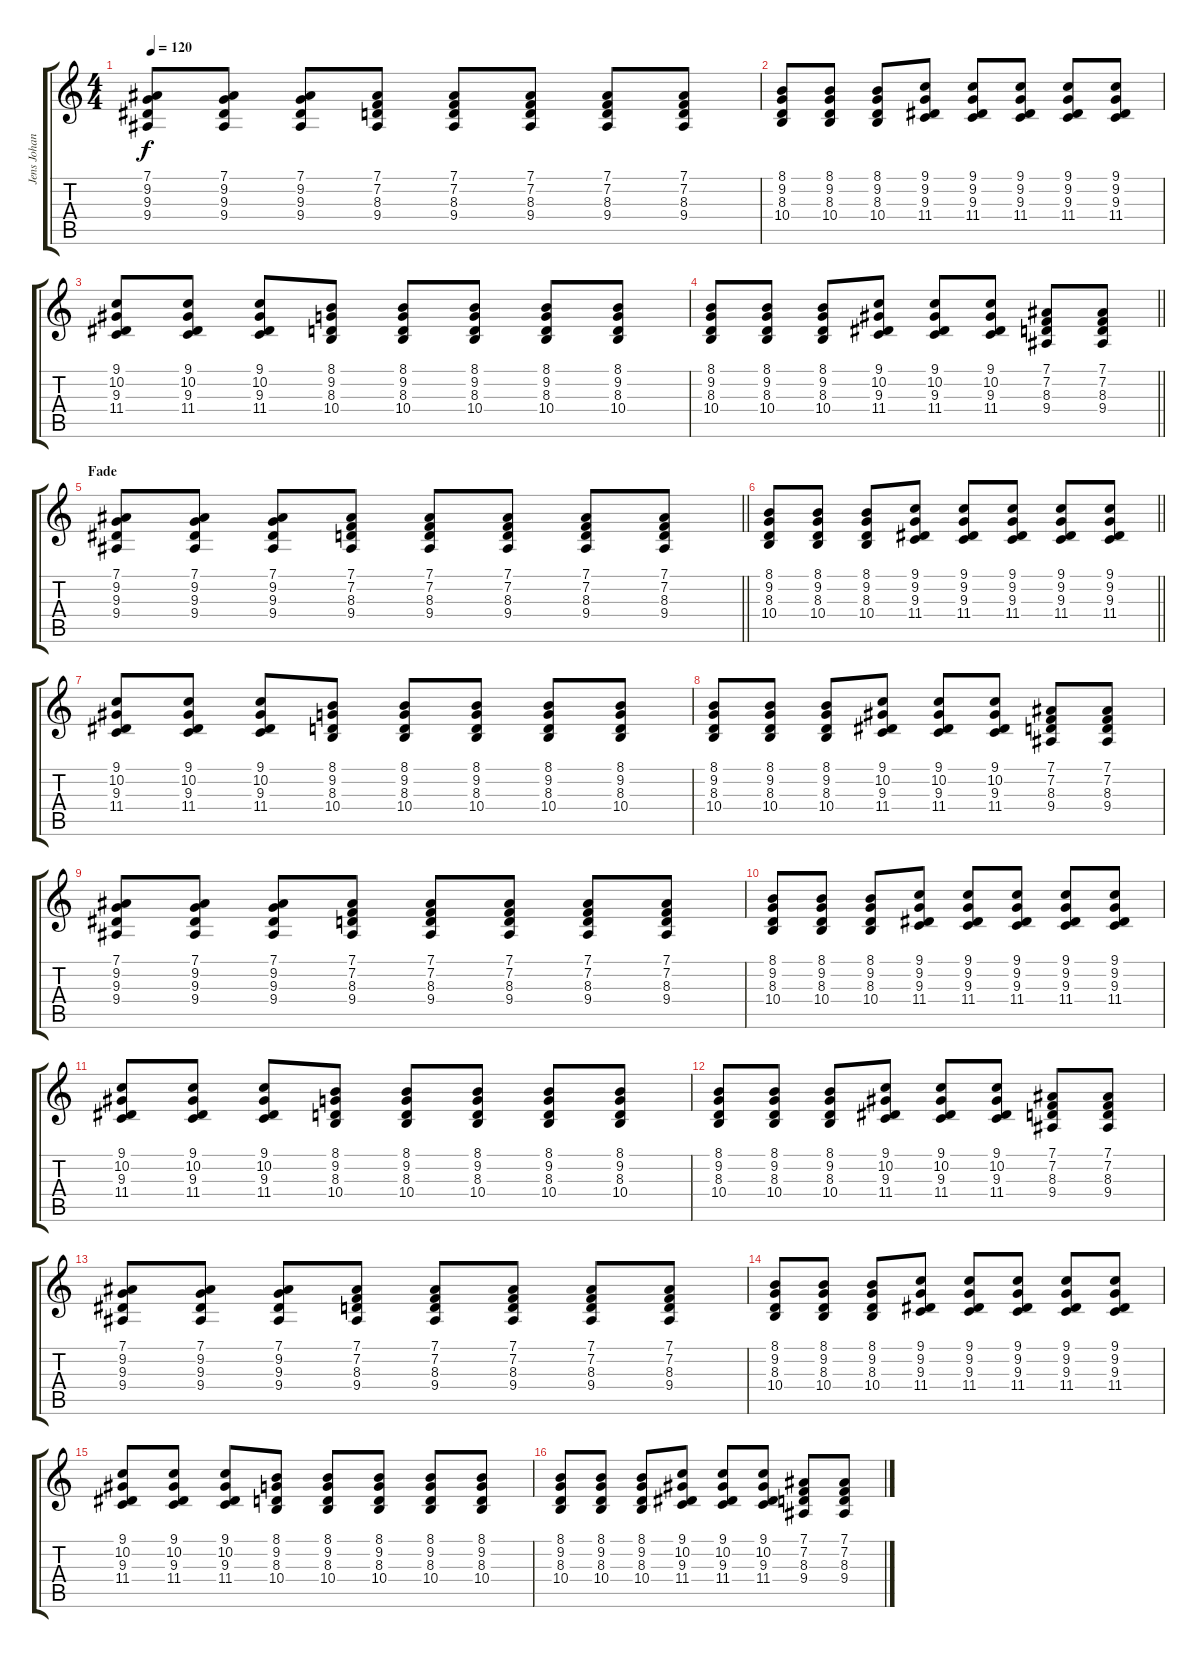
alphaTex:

\track ("Jens Johansson" "Jens Johan") {instrument honkytonkpiano}
\staff {score tabs}
\tuning (Eb4 Bb3 Gb3 Db3 Ab2 Eb2) {hide}
\ts (4 4)
\tempo 120
\clef g2
\ks c
(7.1 9.2 9.3 9.4).8{dy f} (7.1 9.2 9.3 9.4).8 (7.1 9.2 9.3 9.4).8 (7.1 7.2 8.3 9.4).8 (7.1 7.2 8.3 9.4).8 (7.1 7.2 8.3 9.4).8 (7.1 7.2 8.3 9.4).8 (7.1 7.2 8.3 9.4).8 |
(8.1 9.2 8.3 10.4).8 (8.1 9.2 8.3 10.4).8 (8.1 9.2 8.3 10.4).8 (9.1 9.2 9.3 11.4).8 (9.1 9.2 9.3 11.4).8 (9.1 9.2 9.3 11.4).8 (9.1 9.2 9.3 11.4).8 (9.1 9.2 9.3 11.4).8 |
(9.1 10.2 9.3 11.4).8 (9.1 10.2 9.3 11.4).8 (9.1 10.2 9.3 11.4).8 (8.1 9.2 8.3 10.4).8 (8.1 9.2 8.3 10.4).8 (8.1 9.2 8.3 10.4).8 (8.1 9.2 8.3 10.4).8 (8.1 9.2 8.3 10.4).8 |
\barLineRight lightlight
(8.1 9.2 8.3 10.4).8 (8.1 9.2 8.3 10.4).8 (8.1 9.2 8.3 10.4).8 (9.1 10.2 9.3 11.4).8 (9.1 10.2 9.3 11.4).8 (9.1 10.2 9.3 11.4).8 (7.1 7.2 8.3 9.4).8 (7.1 7.2 8.3 9.4).8 |
\section ("" "Fade")
\barLineRight lightlight
(7.1 9.2 9.3 9.4).8 (7.1 9.2 9.3 9.4).8 (7.1 9.2 9.3 9.4).8 (7.1 7.2 8.3 9.4).8 (7.1 7.2 8.3 9.4).8 (7.1 7.2 8.3 9.4).8 (7.1 7.2 8.3 9.4).8 (7.1 7.2 8.3 9.4).8 |
\barLineRight lightlight
(8.1 9.2 8.3 10.4).8 (8.1 9.2 8.3 10.4).8 (8.1 9.2 8.3 10.4).8 (9.1 9.2 9.3 11.4).8 (9.1 9.2 9.3 11.4).8 (9.1 9.2 9.3 11.4).8 (9.1 9.2 9.3 11.4).8 (9.1 9.2 9.3 11.4).8 |
(9.1 10.2 9.3 11.4).8 (9.1 10.2 9.3 11.4).8 (9.1 10.2 9.3 11.4).8 (8.1 9.2 8.3 10.4).8 (8.1 9.2 8.3 10.4).8 (8.1 9.2 8.3 10.4).8 (8.1 9.2 8.3 10.4).8 (8.1 9.2 8.3 10.4).8 |
(8.1 9.2 8.3 10.4).8 (8.1 9.2 8.3 10.4).8 (8.1 9.2 8.3 10.4).8 (9.1 10.2 9.3 11.4).8 (9.1 10.2 9.3 11.4).8 (9.1 10.2 9.3 11.4).8 (7.1 7.2 8.3 9.4).8 (7.1 7.2 8.3 9.4).8 |
(7.1 9.2 9.3 9.4).8 (7.1 9.2 9.3 9.4).8 (7.1 9.2 9.3 9.4).8 (7.1 7.2 8.3 9.4).8 (7.1 7.2 8.3 9.4).8 (7.1 7.2 8.3 9.4).8 (7.1 7.2 8.3 9.4).8 (7.1 7.2 8.3 9.4).8 |
(8.1 9.2 8.3 10.4).8 (8.1 9.2 8.3 10.4).8 (8.1 9.2 8.3 10.4).8 (9.1 9.2 9.3 11.4).8 (9.1 9.2 9.3 11.4).8 (9.1 9.2 9.3 11.4).8 (9.1 9.2 9.3 11.4).8 (9.1 9.2 9.3 11.4).8 |
(9.1 10.2 9.3 11.4).8 (9.1 10.2 9.3 11.4).8 (9.1 10.2 9.3 11.4).8 (8.1 9.2 8.3 10.4).8 (8.1 9.2 8.3 10.4).8 (8.1 9.2 8.3 10.4).8 (8.1 9.2 8.3 10.4).8 (8.1 9.2 8.3 10.4).8 |
(8.1 9.2 8.3 10.4).8 (8.1 9.2 8.3 10.4).8 (8.1 9.2 8.3 10.4).8 (9.1 10.2 9.3 11.4).8 (9.1 10.2 9.3 11.4).8 (9.1 10.2 9.3 11.4).8 (7.1 7.2 8.3 9.4).8 (7.1 7.2 8.3 9.4).8 |
(7.1 9.2 9.3 9.4).8 (7.1 9.2 9.3 9.4).8 (7.1 9.2 9.3 9.4).8 (7.1 7.2 8.3 9.4).8 (7.1 7.2 8.3 9.4).8 (7.1 7.2 8.3 9.4).8 (7.1 7.2 8.3 9.4).8 (7.1 7.2 8.3 9.4).8 |
(8.1 9.2 8.3 10.4).8 (8.1 9.2 8.3 10.4).8 (8.1 9.2 8.3 10.4).8 (9.1 9.2 9.3 11.4).8 (9.1 9.2 9.3 11.4).8 (9.1 9.2 9.3 11.4).8 (9.1 9.2 9.3 11.4).8 (9.1 9.2 9.3 11.4).8 |
(9.1 10.2 9.3 11.4).8 (9.1 10.2 9.3 11.4).8 (9.1 10.2 9.3 11.4).8 (8.1 9.2 8.3 10.4).8 (8.1 9.2 8.3 10.4).8 (8.1 9.2 8.3 10.4).8 (8.1 9.2 8.3 10.4).8 (8.1 9.2 8.3 10.4).8 |
(8.1 9.2 8.3 10.4).8 (8.1 9.2 8.3 10.4).8 (8.1 9.2 8.3 10.4).8 (9.1 10.2 9.3 11.4).8 (9.1 10.2 9.3 11.4).8 (9.1 10.2 9.3 11.4).8 (7.1 7.2 8.3 9.4).8 (7.1 7.2 8.3 9.4).8
